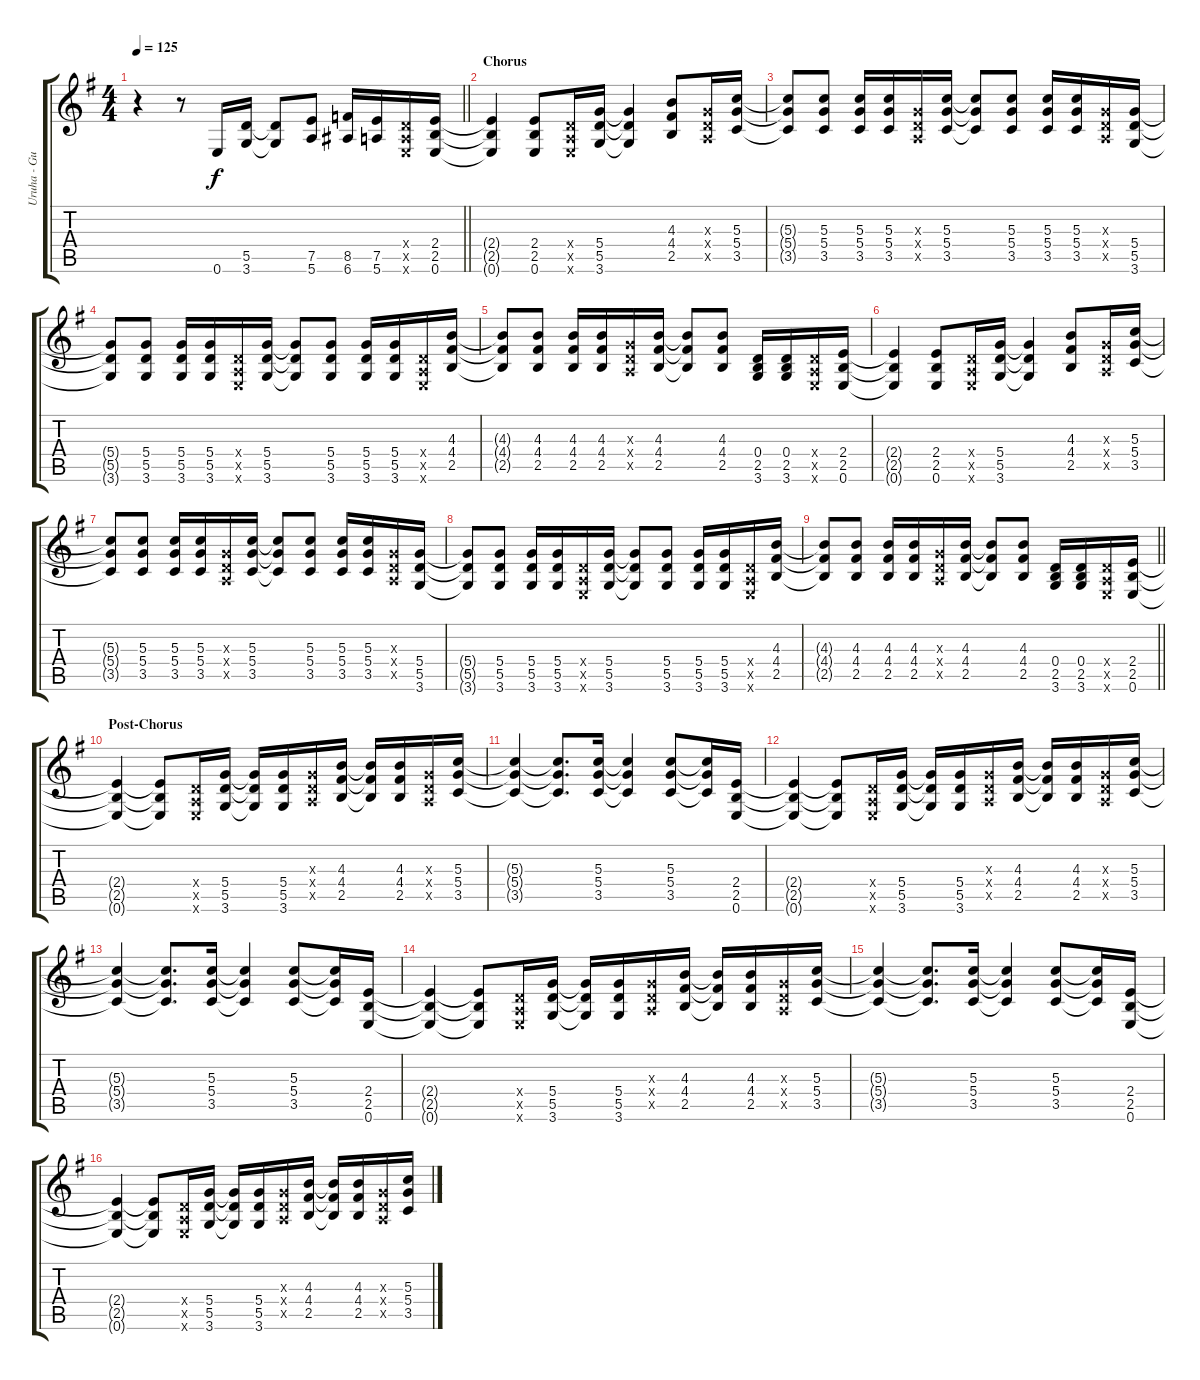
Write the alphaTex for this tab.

\track ("Uruha - Guitar 1" "Uruha - Gu") {instrument distortionguitar}
\staff {score tabs}
\tuning (E4 B3 G3 D3 A2 E2) {hide}
\ts (4 4)
\tempo 125
\clef g2
\barLineRight lightlight
\ks eminor
r.4{dy f} r.8 0.6.16 (5.5 3.6).16 (5.5{t} 3.6{t}).8 (7.5 5.6).8 (8.5 6.6).16 (7.5 5.6).16 (0.4{x} 0.5{x} 0.6{x}).16 (2.4 2.5 0.6).16 |
\section ("" "Chorus")
(2.4{t} 2.5{t} 0.6{t}).4 (2.4 2.5 0.6).8 (0.4{x} 0.5{x} 0.6{x}).16 (5.4 5.5 3.6).16 (5.4{t} 5.5{t} 3.6{t}).4 (4.3 4.4 2.5).8 (0.3{x} 0.4{x} 0.5{x}).16 (5.3 5.4 3.5).16 |
(5.3{t} 5.4{t} 3.5{t}).8 (5.3 5.4 3.5).8 (5.3 5.4 3.5).16 (5.3 5.4 3.5).16 (0.3{x} 0.4{x} 0.5{x}).16 (5.3 5.4 3.5).16 (5.3{t} 5.4{t} 3.5{t}).8 (5.3 5.4 3.5).8 (5.3 5.4 3.5).16 (5.3 5.4 3.5).16 (0.3{x} 0.4{x} 0.5{x}).16 (5.4 5.5 3.6).16 |
(5.4{t} 5.5{t} 3.6{t}).8 (5.4 5.5 3.6).8 (5.4 5.5 3.6).16 (5.4 5.5 3.6).16 (0.4{x} 0.5{x} 0.6{x}).16 (5.4 5.5 3.6).16 (5.4{t} 5.5{t} 3.6{t}).8 (5.4 5.5 3.6).8 (5.4 5.5 3.6).16 (5.4 5.5 3.6).16 (0.4{x} 0.5{x} 0.6{x}).16 (4.3 4.4 2.5).16 |
(4.3{t} 4.4{t} 2.5{t}).8 (4.3 4.4 2.5).8 (4.3 4.4 2.5).16 (4.3 4.4 2.5).16 (0.3{x} 0.4{x} 0.5{x}).16 (4.3 4.4 2.5).16 (4.3{t} 4.4{t} 2.5{t}).8 (4.3 4.4 2.5).8 (0.4 2.5 3.6).16 (0.4 2.5 3.6).16 (0.4{x} 0.5{x} 0.6{x}).16 (2.4 2.5 0.6).16 |
(2.4{t} 2.5{t} 0.6{t}).4 (2.4 2.5 0.6).8 (0.4{x} 0.5{x} 0.6{x}).16 (5.4 5.5 3.6).16 (5.4{t} 5.5{t} 3.6{t}).4 (4.3 4.4 2.5).8 (0.3{x} 0.4{x} 0.5{x}).16 (5.3 5.4 3.5).16 |
(5.3{t} 5.4{t} 3.5{t}).8 (5.3 5.4 3.5).8 (5.3 5.4 3.5).16 (5.3 5.4 3.5).16 (0.3{x} 0.4{x} 0.5{x}).16 (5.3 5.4 3.5).16 (5.3{t} 5.4{t} 3.5{t}).8 (5.3 5.4 3.5).8 (5.3 5.4 3.5).16 (5.3 5.4 3.5).16 (0.3{x} 0.4{x} 0.5{x}).16 (5.4 5.5 3.6).16 |
(5.4{t} 5.5{t} 3.6{t}).8 (5.4 5.5 3.6).8 (5.4 5.5 3.6).16 (5.4 5.5 3.6).16 (0.4{x} 0.5{x} 0.6{x}).16 (5.4 5.5 3.6).16 (5.4{t} 5.5{t} 3.6{t}).8 (5.4 5.5 3.6).8 (5.4 5.5 3.6).16 (5.4 5.5 3.6).16 (0.4{x} 0.5{x} 0.6{x}).16 (4.3 4.4 2.5).16 |
\barLineRight lightlight
(4.3{t} 4.4{t} 2.5{t}).8 (4.3 4.4 2.5).8 (4.3 4.4 2.5).16 (4.3 4.4 2.5).16 (0.3{x} 0.4{x} 0.5{x}).16 (4.3 4.4 2.5).16 (4.3{t} 4.4{t} 2.5{t}).8 (4.3 4.4 2.5).8 (0.4 2.5 3.6).16 (0.4 2.5 3.6).16 (0.4{x} 0.5{x} 0.6{x}).16 (2.4 2.5 0.6).16 |
\section ("" "Post-Chorus")
(2.4{t} 2.5{t} 0.6{t}).4 (2.4{t} 2.5{t} 0.6{t}).8 (0.4{x} 0.5{x} 0.6{x}).16 (5.4 5.5 3.6).16 (5.4{t} 5.5{t} 3.6{t}).16 (5.4 5.5 3.6).16 (0.3{x} 0.4{x} 0.5{x}).16 (4.3 4.4 2.5).16 (4.3{t} 4.4{t} 2.5{t}).16 (4.3 4.4 2.5).16 (0.3{x} 0.4{x} 0.5{x}).16 (5.3 5.4 3.5).16 |
(5.3{t} 5.4{t} 3.5{t}).4 (5.3{t} 5.4{t} 3.5{t}).8{d} (5.3 5.4 3.5).16 (5.3{t} 5.4{t} 3.5{t}).4 (5.3 5.4 3.5).8 (5.3{t} 5.4{t} 3.5{t}).16 (2.4 2.5 0.6).16 |
(2.4{t} 2.5{t} 0.6{t}).4 (2.4{t} 2.5{t} 0.6{t}).8 (0.4{x} 0.5{x} 0.6{x}).16 (5.4 5.5 3.6).16 (5.4{t} 5.5{t} 3.6{t}).16 (5.4 5.5 3.6).16 (0.3{x} 0.4{x} 0.5{x}).16 (4.3 4.4 2.5).16 (4.3{t} 4.4{t} 2.5{t}).16 (4.3 4.4 2.5).16 (0.3{x} 0.4{x} 0.5{x}).16 (5.3 5.4 3.5).16 |
(5.3{t} 5.4{t} 3.5{t}).4 (5.3{t} 5.4{t} 3.5{t}).8{d} (5.3 5.4 3.5).16 (5.3{t} 5.4{t} 3.5{t}).4 (5.3 5.4 3.5).8 (5.3{t} 5.4{t} 3.5{t}).16 (2.4 2.5 0.6).16 |
(2.4{t} 2.5{t} 0.6{t}).4 (2.4{t} 2.5{t} 0.6{t}).8 (0.4{x} 0.5{x} 0.6{x}).16 (5.4 5.5 3.6).16 (5.4{t} 5.5{t} 3.6{t}).16 (5.4 5.5 3.6).16 (0.3{x} 0.4{x} 0.5{x}).16 (4.3 4.4 2.5).16 (4.3{t} 4.4{t} 2.5{t}).16 (4.3 4.4 2.5).16 (0.3{x} 0.4{x} 0.5{x}).16 (5.3 5.4 3.5).16 |
(5.3{t} 5.4{t} 3.5{t}).4 (5.3{t} 5.4{t} 3.5{t}).8{d} (5.3 5.4 3.5).16 (5.3{t} 5.4{t} 3.5{t}).4 (5.3 5.4 3.5).8 (5.3{t} 5.4{t} 3.5{t}).16 (2.4 2.5 0.6).16 |
(2.4{t} 2.5{t} 0.6{t}).4 (2.4{t} 2.5{t} 0.6{t}).8 (0.4{x} 0.5{x} 0.6{x}).16 (5.4 5.5 3.6).16 (5.4{t} 5.5{t} 3.6{t}).16 (5.4 5.5 3.6).16 (0.3{x} 0.4{x} 0.5{x}).16 (4.3 4.4 2.5).16 (4.3{t} 4.4{t} 2.5{t}).16 (4.3 4.4 2.5).16 (0.3{x} 0.4{x} 0.5{x}).16 (5.3 5.4 3.5).16
